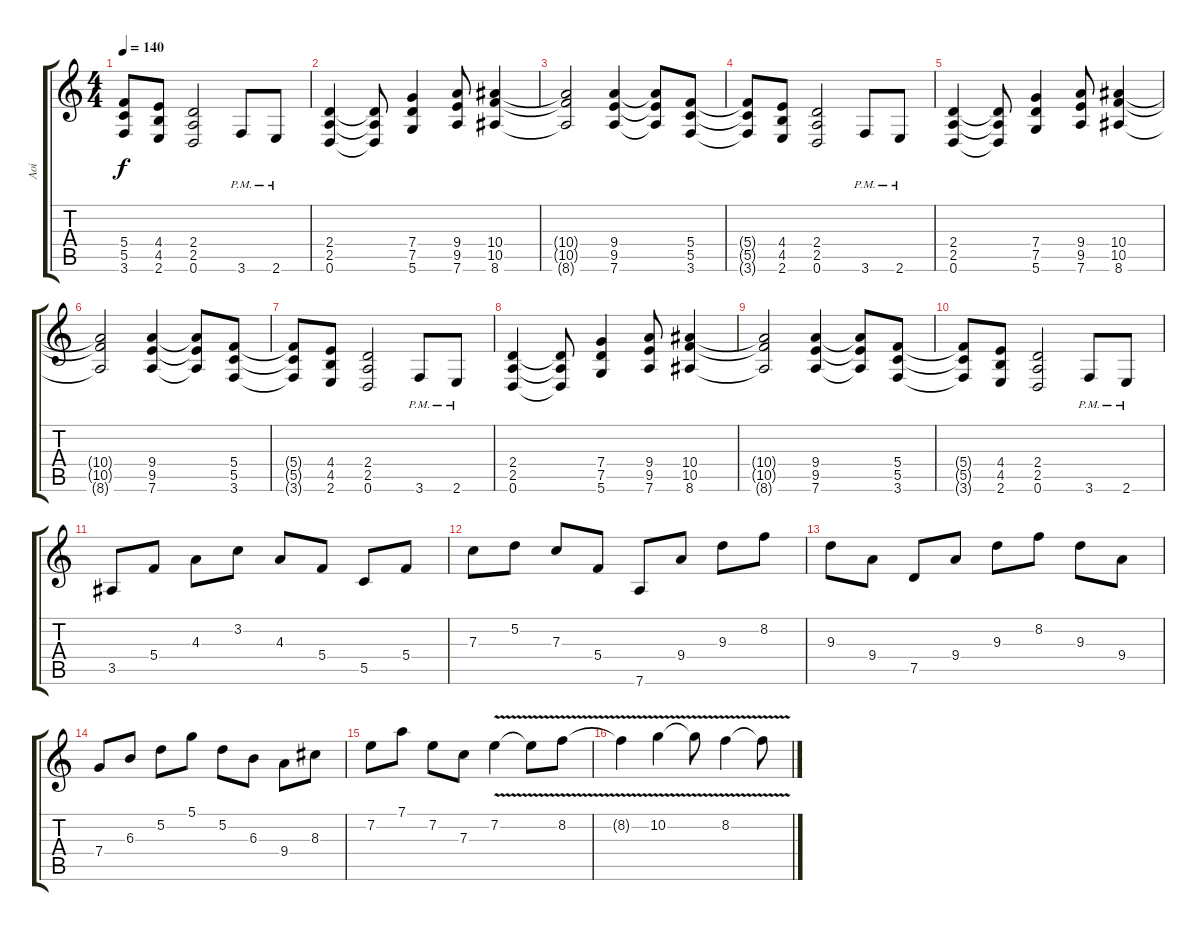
\track ("Aoi" "Aoi") {instrument distortionguitar}
\staff {score tabs}
\tuning (D4 A3 F3 C3 G2 D2) {hide}
\ts (4 4)
\tempo 140
\clef g2
\ks c
(5.4{t} 5.5{t} 3.6{t}).8{dy f} (4.4 4.5 2.6).8 (2.4 2.5 0.6).2 3.6{pm}.8 2.6{pm}.8 |
(2.4 2.5 0.6).4 (2.4{t} 2.5{t} 0.6{t}).8 (7.4 7.5 5.6).4 (9.4 9.5 7.6).8 (10.4 10.5 8.6).4 |
(10.4{t} 10.5{t} 8.6{t}).2 (9.4 9.5 7.6).4 (9.4{t} 9.5{t} 7.6{t}).8 (5.4 5.5 3.6).8 |
(5.4{t} 5.5{t} 3.6{t}).8 (4.4 4.5 2.6).8 (2.4 2.5 0.6).2 3.6{pm}.8 2.6{pm}.8 |
(2.4 2.5 0.6).4 (2.4{t} 2.5{t} 0.6{t}).8 (7.4 7.5 5.6).4 (9.4 9.5 7.6).8 (10.4 10.5 8.6).4 |
(10.4{t} 10.5{t} 8.6{t}).2 (9.4 9.5 7.6).4 (9.4{t} 9.5{t} 7.6{t}).8 (5.4 5.5 3.6).8 |
(5.4{t} 5.5{t} 3.6{t}).8 (4.4 4.5 2.6).8 (2.4 2.5 0.6).2 3.6{pm}.8 2.6{pm}.8 |
(2.4 2.5 0.6).4 (2.4{t} 2.5{t} 0.6{t}).8 (7.4 7.5 5.6).4 (9.4 9.5 7.6).8 (10.4 10.5 8.6).4 |
(10.4{t} 10.5{t} 8.6{t}).2 (9.4 9.5 7.6).4 (9.4{t} 9.5{t} 7.6{t}).8 (5.4 5.5 3.6).8 |
(5.4{t} 5.5{t} 3.6{t}).8 (4.4 4.5 2.6).8 (2.4 2.5 0.6).2 3.6{pm}.8 2.6{pm}.8 |
3.5.8 5.4.8 4.3.8 3.2.8 4.3.8 5.4.8 5.5.8 5.4.8 |
7.3.8 5.2.8 7.3.8 5.4.8 7.6.8 9.4.8 9.3.8 8.2.8 |
9.3.8 9.4.8 7.5.8 9.4.8 9.3.8 8.2.8 9.3.8 9.4.8 |
7.4.8 6.3.8 5.2.8 5.1.8 5.2.8 6.3.8 9.4.8 8.3.8 |
7.2.8 7.1.8 7.2.8 7.3.8 7.2{v}.4 7.2{t}.8 8.2{v}.8 |
8.2{t}.4 10.2{v}.4 10.2{t}.8 8.2{v}.4 8.2{t}.8
